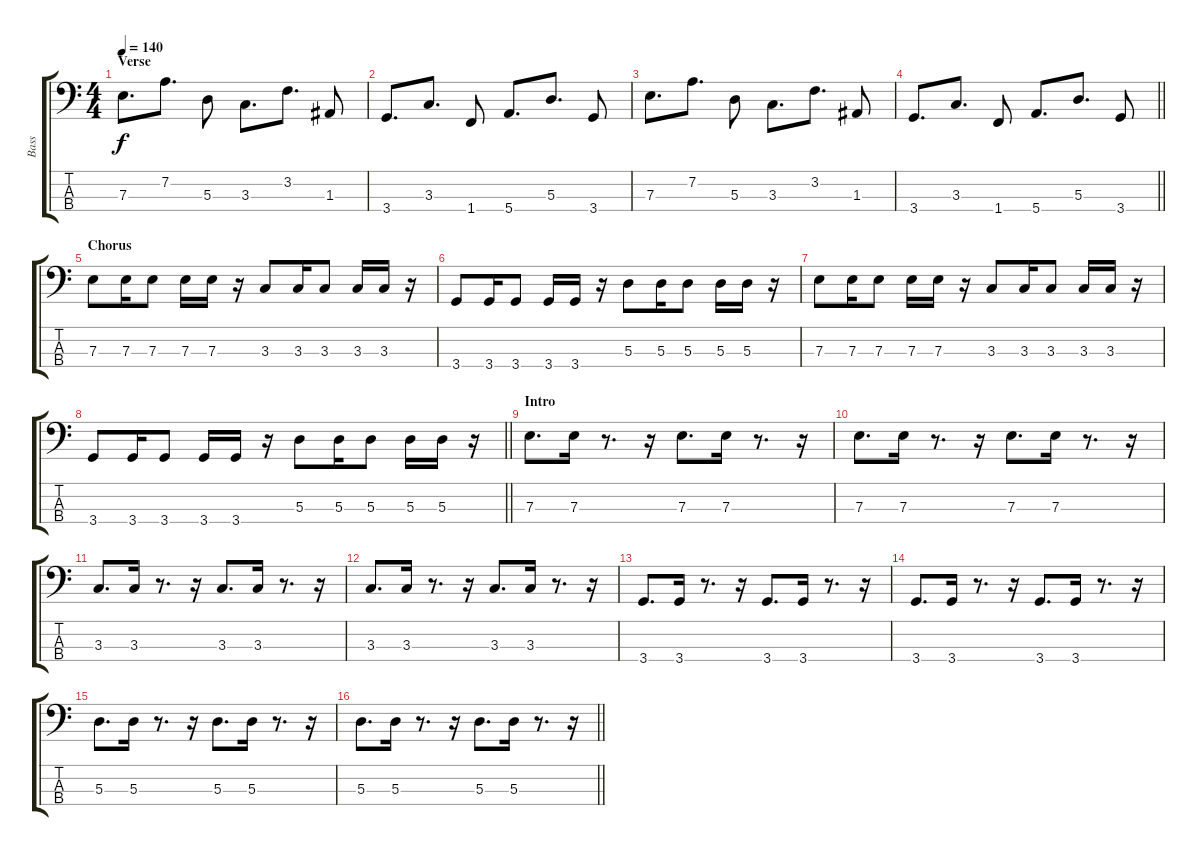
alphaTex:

\track ("Bass" "Bass") {instrument electricbasspick}
\staff {score tabs}
\tuning (G2 D2 A1 E1) {hide}
\ts (4 4)
\section ("" "Verse")
\tempo 140
\clef f4
\ks c
7.3.8{d dy f} 7.2.8{d} 5.3.8 3.3.8{d} 3.2.8{d} 1.3.8 |
3.4.8{d} 3.3.8{d} 1.4.8 5.4.8{d} 5.3.8{d} 3.4.8 |
7.3.8{d} 7.2.8{d} 5.3.8 3.3.8{d} 3.2.8{d} 1.3.8 |
\barLineRight lightlight
3.4.8{d} 3.3.8{d} 1.4.8 5.4.8{d} 5.3.8{d} 3.4.8 |
\section ("" "Chorus")
7.3.8 7.3.16 7.3.8 7.3.16 7.3.16 r.16 3.3.8 3.3.16 3.3.8 3.3.16 3.3.16 r.16 |
3.4.8 3.4.16 3.4.8 3.4.16 3.4.16 r.16 5.3.8 5.3.16 5.3.8 5.3.16 5.3.16 r.16 |
7.3.8 7.3.16 7.3.8 7.3.16 7.3.16 r.16 3.3.8 3.3.16 3.3.8 3.3.16 3.3.16 r.16 |
\barLineRight lightlight
3.4.8 3.4.16 3.4.8 3.4.16 3.4.16 r.16 5.3.8 5.3.16 5.3.8 5.3.16 5.3.16 r.16 |
\section ("" "Intro")
7.3.8{d} 7.3.16 r.8{d} r.16 7.3.8{d} 7.3.16 r.8{d} r.16 |
7.3.8{d} 7.3.16 r.8{d} r.16 7.3.8{d} 7.3.16 r.8{d} r.16 |
3.3.8{d} 3.3.16 r.8{d} r.16 3.3.8{d} 3.3.16 r.8{d} r.16 |
3.3.8{d} 3.3.16 r.8{d} r.16 3.3.8{d} 3.3.16 r.8{d} r.16 |
3.4.8{d} 3.4.16 r.8{d} r.16 3.4.8{d} 3.4.16 r.8{d} r.16 |
3.4.8{d} 3.4.16 r.8{d} r.16 3.4.8{d} 3.4.16 r.8{d} r.16 |
5.3.8{d} 5.3.16 r.8{d} r.16 5.3.8{d} 5.3.16 r.8{d} r.16 |
\barLineRight lightlight
5.3.8{d} 5.3.16 r.8{d} r.16 5.3.8{d} 5.3.16 r.8{d} r.16
